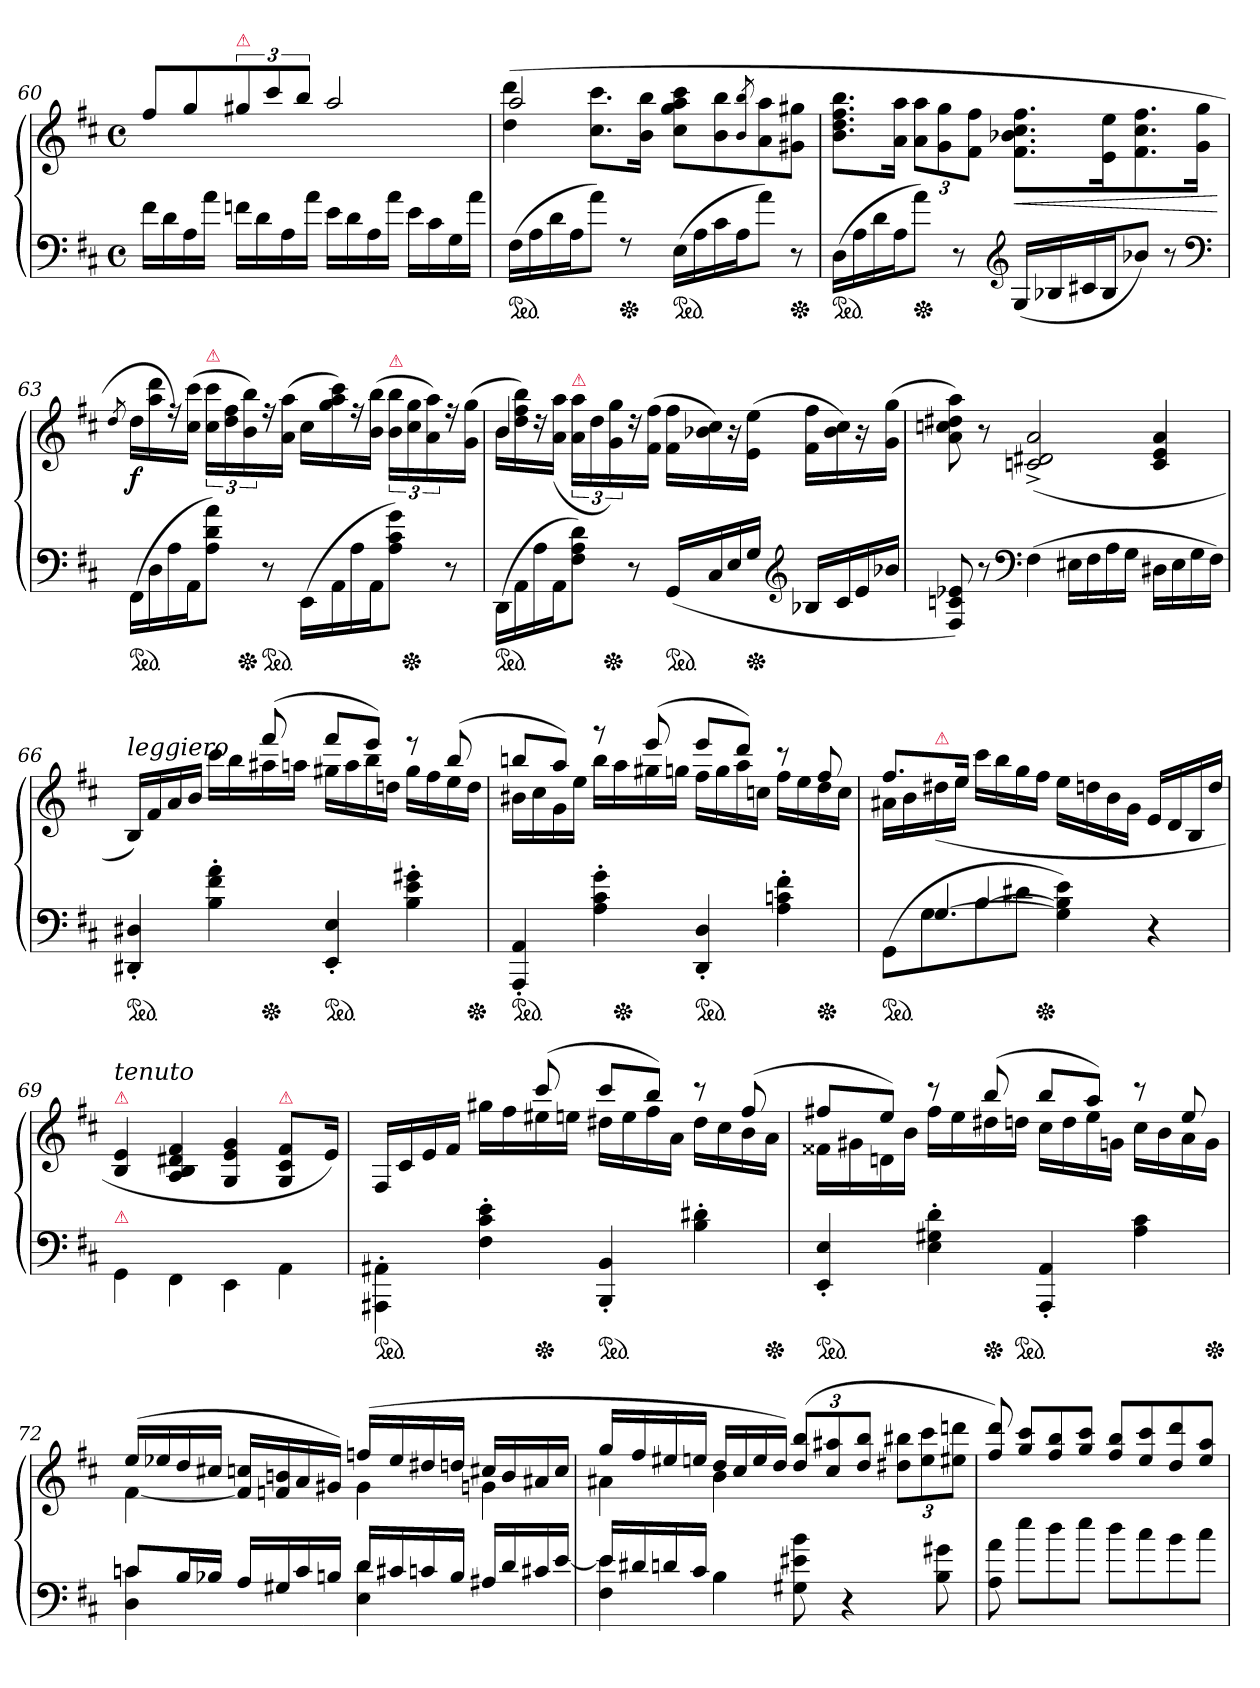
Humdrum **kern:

**kern	**kern	**dynam
*part1	*part1	*part1
*staff2	*staff1	*staff1/2
*clefF4	*clefG2	*
*k[f#c#]	*k[f#c#]	*
*b:	*b:	*
*M4/4	*M4/4	*
*met(c)	*met(c)	*
=60	=60	=60
16f#\LL	8ff#/L	.
16d\	.	.
16A	8gg	.
16a\JJ	.	.
!	!LO:TX:a:color=crimson:t=⚠	!
16fn\LL	12gg#X/	.
16d\	.	.
.	12ccc#/	.
16A	.	.
.	12bbJ	.
16a\JJ	.	.
16e\LL	2aa/	.
16d\	.	.
16A	.	.
16a\JJ	.	.
16e\LL	.	.
16c#\	.	.
16G	.	.
16a\JJ	.	.
=61	=61	=61
*	*^	*
*ped	*	*	*
(>16F#LL	2aa/	(>4dd 4ddd	.
16A	.	.	.
16d	.	.	.
16AJ	.	.	.
8aJ)	.	8.cc# 8.ccc#L	.
*Xped	*	*	*
8rF	.	.	.
.	.	16b 16bbJk	.
*ped	*	*	*
(>16ELL	2ryy	8cc# 8gg 8aa 8ccc#L	.
16A	.	.	.
16c#	.	8b 8bb	.
16AJ	.	.	.
.	.	8qb/ 8qbb/	.
8aJ)	.	8a 8aa	.
*Xped	*	*	*
8r	.	8g#X 8gg#XJ	.
*	*v	*v	*
=62	=62	=62
*ped	*	*
(>16DLL	8.b 8.dd 8.ff# 8.bbL	.
16A	.	.
16d	.	.
16AJ	16a 16aaJk	.
*Xped	*	*
8aJ)	12a 12aaL	.
.	12g 12gg	.
8r	.	.
.	12f# 12ff#J	.
*clefG2	*	*
(<16GLL	8.f# 8.b-X 8.cc# 8.ff#L	<
16B-X	.	.
16c#X	.	.
16B-J	16e 16eeK	.
8b-XJ)	8.f# 8.cc# 8.ff#	.
8r	.	.
.	16g 16ggJk	.
*clefF4	*	*
.	.	[
=63	=63	=63
.	8qdd/	.
*ped	*	*
(>16FF#LL	16ddLL	f
16D	16aa 16ddd	.
16A	16r)	.
16AAJ	(>16cc# 16ccc#JJ	.
!	!LO:TX:a:color=crimson:t=⚠	!
8A 8d 8aJ)	24cc# 24ccc#LL	.
.	24dd 24ff#	.
*Xped	*	*
.	24b 24bb)	.
*ped	*	*
8r	16rff	.
.	(>16a 16aaJJ	.
(>16EE\LL	16cc#LL	.
16AA	16gg 16aa 16ccc#)	.
16A	16r	.
16AAJ	(>16b 16bbJJ	.
!	!LO:TX:a:color=crimson:t=⚠	!
8A 8c# 8gJ)	24b 24bbLL	.
*Xped	*	*
.	24cc# 24gg	.
.	24a 24aa)	.
8r	16rff	.
.	(>16g 16ggJJ	.
=64	=64	=64
*	*^	*
*ped	*	*	*
(>16DD\LL	4b	16bLL	.
16AA	.	16dd 16ff# 16bb)	.
16A	.	16rdd	.
16AAJ	.	(>16a 16aaJJ	.
!	!LO:TX:a:color=crimson:t=⚠	!	!
8F# 8A 8dJ)	2.rbbbyy	24a 24aaLL	.
.	.	24dd	.
*Xped	*	*	*
.	.	24g 24gg)	.
8r	.	16rdd	.
.	.	(>16f# 16ff#JJ	.
*ped	*	*	*
(16GGLL	.	16f# 16ff#LL	.
16C#	.	16b-X 16cc#)	.
16E	.	16r	.
*Xped	*	*	*
16GJJ	.	(>16e 16eeJJ	.
*clefG2	*	*	*
16B-XLL	.	16f# 16ff#LL	.
16c#	.	16b- 16cc#)	.
16e	.	16r	.
16b-XJJ	.	(16g 16ggJJ	.
*	*v	*v	*
=65	=65	=65
8F# 8cn 8e-X)	8a 8ccn 8dd#X 8aa)	.
8r	8r	.
*clefF4	*	*
(>4F#	(>2cn^> 2d#X^> 2a^>	.
16E#XLL	.	.
16F#	.	.
16A	.	.
16GJJ	.	.
16D#XLL	4c 4e 4a	.
16E#	.	.
16G	.	.
16F#JJ)	.	.
=66	=66	=66
*	*^	*
!	!LO:TX:a:i:t=leggiero	!	!
*ped	*	*	*
4DD#X' 4D#X'	16B/LL)	4rgggyy	.
.	16f#	.	.
.	16a	.	.
.	16bJJ	.	.
4B' 4f#' 4a'	8ryy	16ccc#LL	.
.	.	16bb	.
*Xped	*	*	*
.	(>8fff#	16aa#X	.
.	.	16aanJJ	.
*ped	*	*	*
4EE' 4E'	8fff#L	16gg#XLL	.
.	.	16aa	.
.	8eeeJ)	16bb	.
.	.	16ddnJJ	.
4B' 4e' 4g#X'	8reee	16gg#LL	.
.	.	16ff#	.
.	(>8bb	16ee	.
*Xped	*	*	*
.	.	16ddJJ	.
=67	=67	=67	=67
*ped	*	*	*
4AAA' 4AA'	8bbnL	16b#XLL	.
.	.	16cc#	.
.	8aaJ)	16g	.
.	.	16eeJJ	.
4A' 4c#' 4g'	8rggg	16bbLL	.
*Xped	*	*	*
.	.	16aa	.
.	(8eee	16gg#X	.
.	.	16ggnJJ	.
*ped	*	*	*
4DD' 4D'	8eeeL	16ff#LL	.
.	.	16gg	.
.	8dddJ)	16aa	.
.	.	16ccnJJ	.
4A' 4cn' 4f#'	8rccc	16ff#LL	.
.	.	16ee	.
*Xped	*	*	*
.	8ff#	16dd	.
.	.	16ccJJ	.
=68	=68	=68	=68
*^	*	*	*
*	*^	*	*	*
*ped	*	*	*	*	*
8rcyy	(>8GGL	4ryy	8.ff#L	16a#XLL	.
.	.	.	.	16b	.
!	!	!	!	!LO:TX:a:color=crimson:t=⚠	!
[4.G	8G	.	.	(>16dd#X	.
.	.	.	16eeJk	16eeJJ	.
.	8B	[>4B/	16ccc#\LL	4ryy	.
.	.	.	16bb	.	.
.	8d#XJ	.	16gg	.	.
*Xped	*	*	*	*	*
.	.	.	16ff#JJ	.	.
4G] 4B] 4e)	2rgyy	2ryy	16eeLL	2rgggyy	.
.	.	.	16ddn	.	.
.	.	.	16b	.	.
.	.	.	16gJJ	.	.
4r	.	.	16eLL	.	.
.	.	.	16d	.	.
.	.	.	16B	.	.
.	.	.	16ddJJ	.	.
*v	*v	*v	*	*	*
*	*v	*v	*
=69	=69	=69
!	!LO:TX:a:color=crimson:t=⚠	!
!	!LO:TX:a:i:t=tenuto	!
!LO:TX:a:color=crimson:t=⚠	!	!
4GG\	4B 4e	.
4FF#\	4A 4B 4d#X 4f#	.
4EE\	4G/ 4e/ 4g/	.
!	!LO:TX:a:color=crimson:t=⚠	!
!	!LO:N:vis=8	!
4AA\	8.G/ 8.c#/ 8.f#/L	.
.	16eJk)	.
=70	=70	=70
*	*^	*
*ped	*	*	*
4AAA#X'\ 4AA#X'\	16F#/LL	4reeeyy	.
.	16c#	.	.
.	16e	.	.
.	16f#JJ	.	.
4F#' 4c#' 4e'	8ryy	16gg#XLL	.
.	.	16ff#	.
*Xped	*	*	*
.	(>8ccc#	16ee#X	.
.	.	16eenJJ	.
*ped	*	*	*
4BBB' 4BB'	8ccc#L	16dd#XLL	.
.	.	16ee	.
.	8bbJ)	16ff#	.
.	.	16aJJ	.
4B' 4d#X'	8rccc	16dd#LL	.
.	.	16cc#	.
.	(>8ff#	16b	.
*Xped	*	*	*
.	.	16aJJ	.
=71	=71	=71	=71
*ped	*	*	*
4EE' 4E'	8ff#XL	16f##XLL	.
.	.	16g#X	.
.	8eeJ)	16dn	.
.	.	16bJJ	.
4E' 4G#X' 4d'	8rccc	16ff#LL	.
.	.	16ee	.
*Xped	*	*	*
.	(>8bb	16dd#X	.
*ped	*	*	*
.	.	16ddnJJ	.
4AAA' 4AA'	8bbL	16cc#LL	.
.	.	16dd	.
.	8aaJ)	16ee	.
.	.	16gnJJ	.
4A 4c#	8rccc	16cc#LL	.
.	.	16b	.
.	8ee	16a	.
*Xped	*	*	*
.	.	16gJJ	.
=72	=72	=72	=72
*^	*	*	*
8cnL	4D 4cn	(>16eeLL	[4f#	.
.	.	16ee-X	.	.
16BL	.	16dd	.	.
16B-XJJ	.	16cc#XJJ	.	.
16A/LL	4rBByy	16f#] 16ccnLL	4ryy	.
16G#X	.	16fn 16bn	.	.
16c	.	16a	.	.
16BnJJ	.	16g#XJJ)	.	.
16dLL	4E 4d	(>16ffnLL	4g#	.
16c#X	.	16ee-	.	.
16cn	.	16dd#X	.	.
16BJJ	.	16ddnJJ	.	.
16A#X/LL	4rBByy	16cc#XLL	4gn	.
16d	.	16b	.	.
16c#X	.	16a#X	.	.
[16eJJ	.	16cc#JJ	.	.
=73	=73	=73	=73	=73
16eLL]	4F# 4e	16gg/LL	4a#X	.
16d#X	.	16ff#	.	.
16dn	.	16ee#X	.	.
16c#JJ	.	16eenJJ	.	.
2.rgyy	4B	16dd/LL	4b	.
.	.	16cc#	.	.
.	.	16ee	.	.
.	.	16ddJJ)	.	.
.	8G#X\ 8e#X\ 8b\	(>12dd/ 12bb/L	2ryy	.
.	.	12cc# 12aa#X	.	.
.	4r	.	.	.
.	.	12dd 12bbJ	.	.
.	.	12dd#X 12bb#XL	.	.
.	.	12ee 12ccc#	.	.
.	8B\ 8g#X\	.	.	.
.	.	12ee#X 12dddnJ	.	.
*v	*v	*	*	*
*	*v	*v	*
=74	=74	=74
8A\ 8a\	8ff#/ 8ddd/)	.
8ee\L	8gg/ 8ccc#/L	.
8dd\	8ff#/ 8bb/	.
8ee\J	8gg/ 8ccc#/J	.
8dd\L	8ff#/ 8bb/L	.
8cc#\	8ee/ 8ccc#/	.
8b\	8dd/ 8ddd/	.
8cc#\J	8ee/ 8aa/J	.
=	=	=
*-	*-	*-
